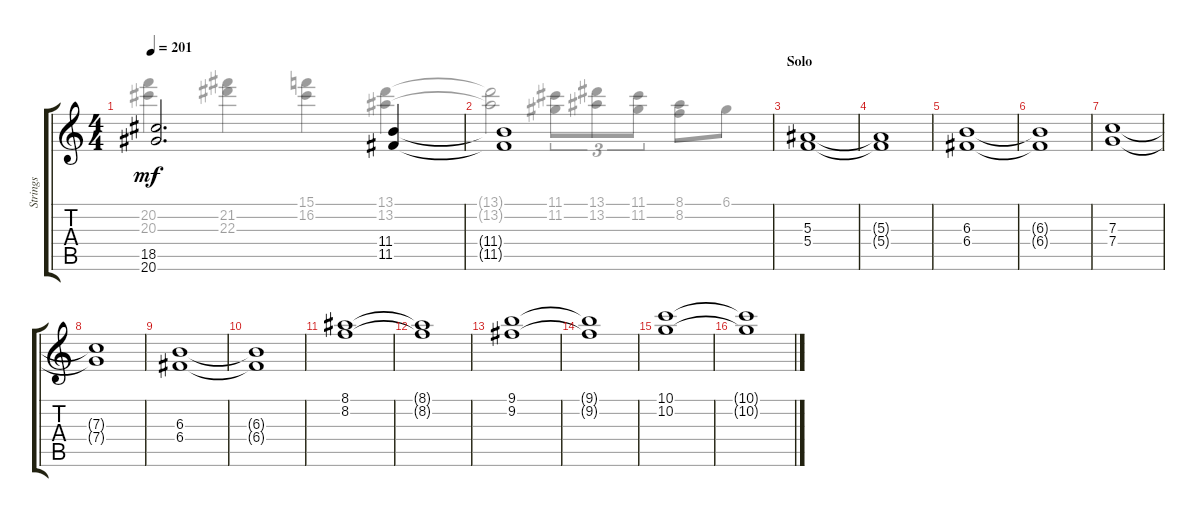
\track ("Strings" "Strings") {instrument electricguitarclean}
\staff {score tabs}
\tuning (D4 A3 F3 C3 G2 C2) {hide}
\voice
\ts (4 4)
\tempo 201
\clef g2
\ks aminor
(18.5{t} 20.6{t}).2{d dy mf} (11.4 11.5).4 |
(11.4{t} 11.5{t}).1 |
\section ("" "Solo")
(5.3 5.4).1 |
(5.3{t} 5.4{t}).1 |
(6.3 6.4).1 |
(6.3{t} 6.4{t}).1 |
(7.3 7.4).1 |
(7.3{t} 7.4{t}).1 |
(6.3 6.4).1 |
(6.3{t} 6.4{t}).1 |
(8.1 8.2).1 |
(8.1{t} 8.2{t}).1 |
(9.1 9.2).1 |
(9.1{t} 9.2{t}).1 |
(10.1 10.2).1 |
(10.1{t} 10.2{t}).1
\voice
\clef g2
\ottava regular
\simile none
\ks aminor
(20.2{t} 20.3{t}).4{dy mf} (21.2 22.3).4 (15.1 16.2).4 (13.1 13.2).4 |
(13.1{t} 13.2{t}).2 (11.1 11.2).8{tu (3 2)} (13.1 13.2).8{tu (3 2)} (11.1 11.2).8{tu (3 2)} (8.1 8.2).8 6.1.8 |
|
|
|
|
|
|
|
|
|
|
|
|
|
